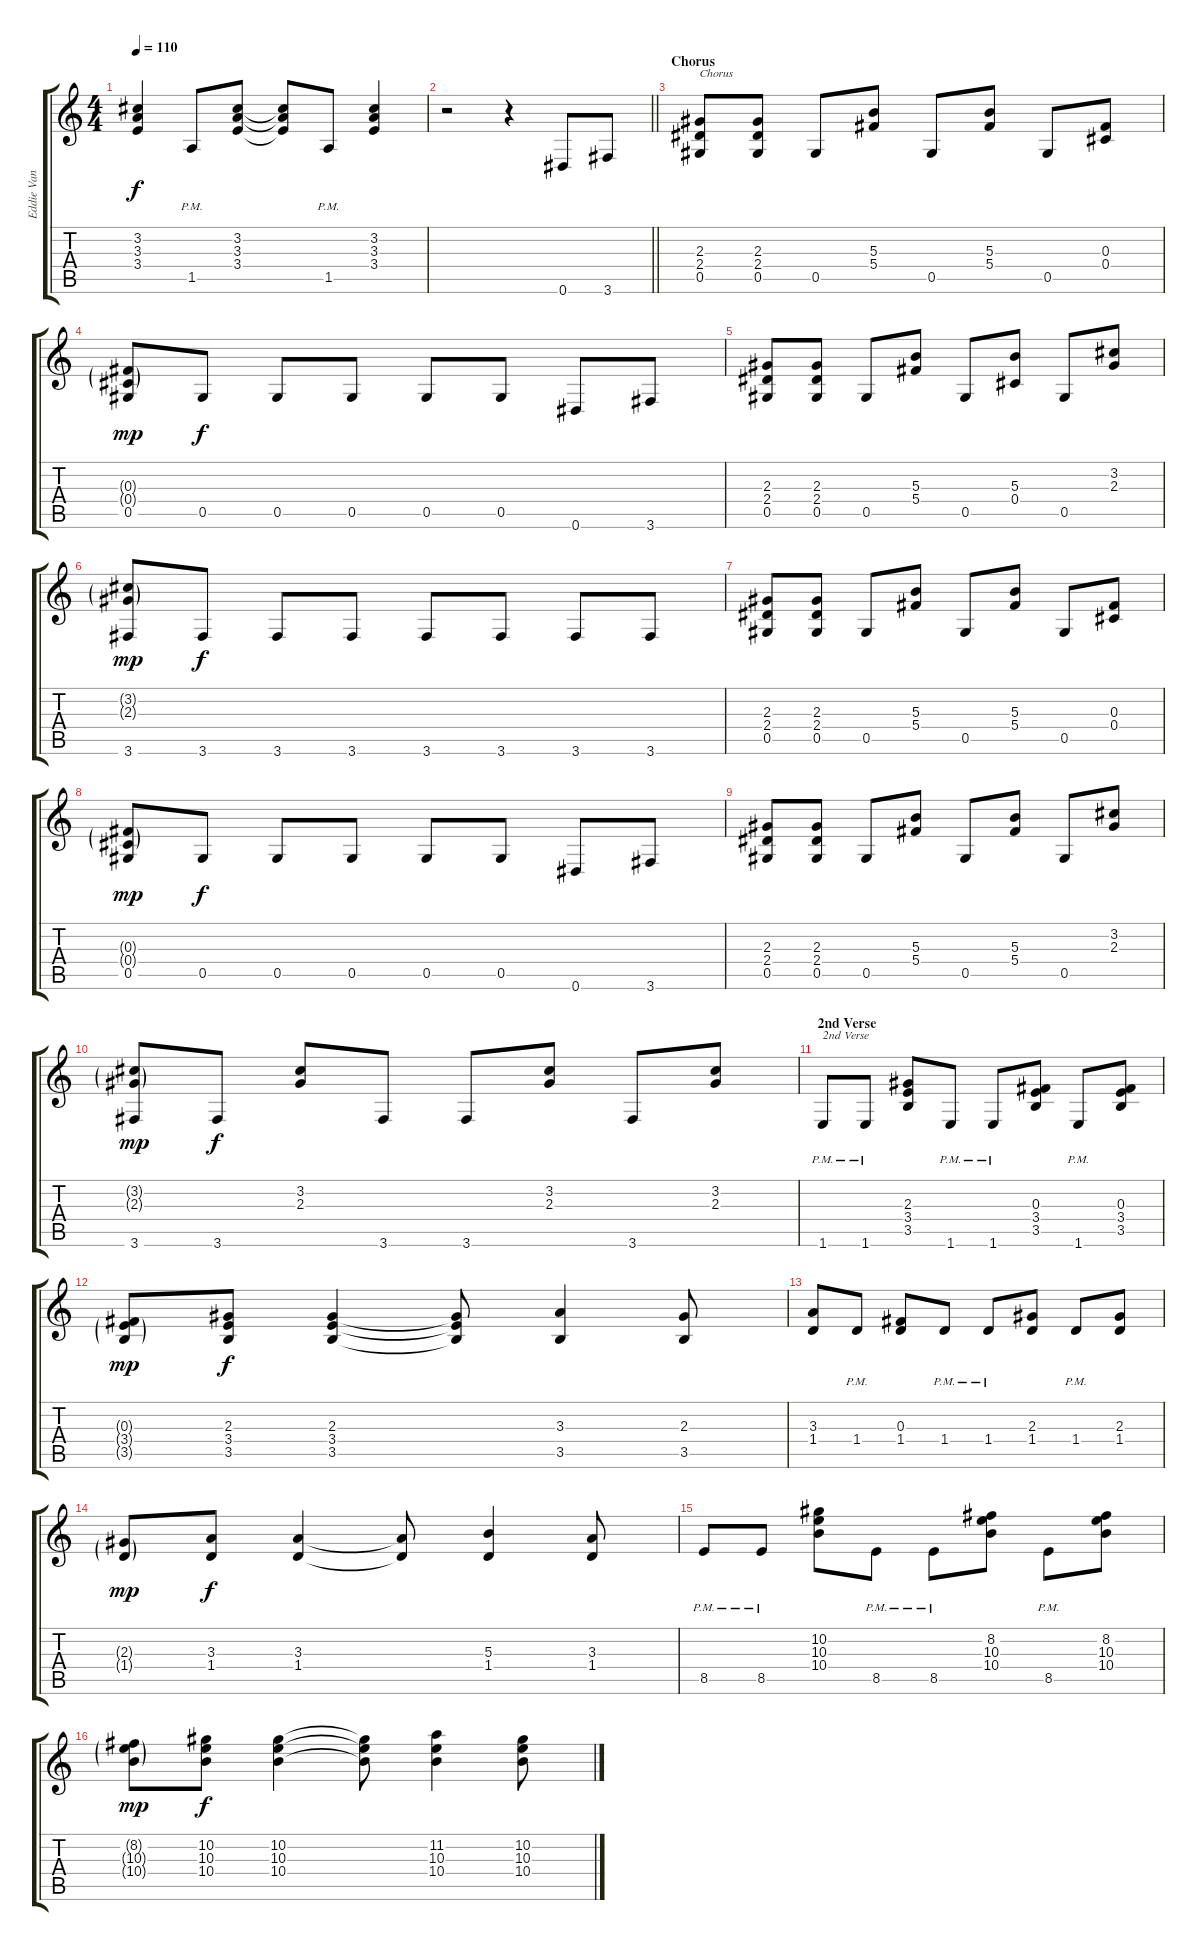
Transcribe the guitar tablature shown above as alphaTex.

\track ("Eddie Van Halen Rhytmic" "Eddie Van ") {instrument overdrivenguitar}
\staff {score tabs}
\tuning (Eb4 Bb3 Gb3 Db3 Ab2 Eb2) {hide}
\ts (4 4)
\tempo 110
\clef g2
\ks c
(3.2 3.3 3.4).4{dy f} 1.5{pm}.8 (3.2 3.3 3.4).8 (3.2{t} 3.3{t} 3.4{t}).8 1.5{pm}.8 (3.2 3.3 3.4).4 |
\barLineRight lightlight
r.2 r.4 0.6.8 3.6.8 |
\section ("" "Chorus")
(2.3 2.4 0.5).8{txt "Chorus"} (2.3 2.4 0.5).8 0.5.8 (5.3 5.4).8 0.5.8 (5.3 5.4).8 0.5.8 (0.3 0.4).8 |
(0.3{g} 0.4{g} 0.5).8{dy mp} 0.5.8{dy f} 0.5.8 0.5.8 0.5.8 0.5.8 0.6.8 3.6.8 |
(2.3 2.4 0.5).8 (2.3 2.4 0.5).8 0.5.8 (5.3 5.4).8 0.5.8 (5.3 0.4).8 0.5.8 (3.2 2.3).8 |
(3.2{g} 2.3{g} 3.6).8{dy mp} 3.6.8{dy f} 3.6.8 3.6.8 3.6.8 3.6.8 3.6.8 3.6.8 |
(2.3 2.4 0.5).8 (2.3 2.4 0.5).8 0.5.8 (5.3 5.4).8 0.5.8 (5.3 5.4).8 0.5.8 (0.3 0.4).8 |
(0.3{g} 0.4{g} 0.5).8{dy mp} 0.5.8{dy f} 0.5.8 0.5.8 0.5.8 0.5.8 0.6.8 3.6.8 |
(2.3 2.4 0.5).8 (2.3 2.4 0.5).8 0.5.8 (5.3 5.4).8 0.5.8 (5.3 5.4).8 0.5.8 (3.2 2.3).8 |
(3.2{g} 2.3{g} 3.6).8{dy mp} 3.6.8{dy f} (3.2 2.3).8 3.6.8 3.6.8 (3.2 2.3).8 3.6.8 (3.2 2.3).8 |
\section ("" "2nd Verse")
1.6{pm}.8{txt "2nd Verse"} 1.6{pm}.8 (2.3 3.4 3.5).8 1.6{pm}.8 1.6{pm}.8 (0.3 3.4 3.5).8 1.6{pm}.8 (0.3 3.4 3.5).8 |
(0.3{g} 3.4{g} 3.5{g}).8{dy mp} (2.3 3.4 3.5).8{dy f} (2.3 3.4 3.5).4 (2.3{t} 3.4{t} 3.5{t}).8 (3.3 3.5).4 (2.3 3.5).8 |
(3.3 1.4).8 1.4{pm}.8 (0.3 1.4).8 1.4{pm}.8 1.4{pm}.8 (2.3 1.4).8 1.4{pm}.8 (2.3 1.4).8 |
(2.3{g} 1.4{g}).8{dy mp} (3.3 1.4).8{dy f} (3.3 1.4).4 (3.3{t} 1.4{t}).8 (5.3 1.4).4 (3.3 1.4).8 |
8.5{pm}.8 8.5{pm}.8 (10.2 10.3 10.4).8 8.5{pm}.8 8.5{pm}.8 (8.2 10.3 10.4).8 8.5{pm}.8 (8.2 10.3 10.4).8 |
(8.2{g} 10.3{g} 10.4{g}).8{dy mp} (10.2 10.3 10.4).8{dy f} (10.2 10.3 10.4).4 (10.2{t} 10.3{t} 10.4{t}).8 (11.2 10.3 10.4).4 (10.2 10.3 10.4).8
